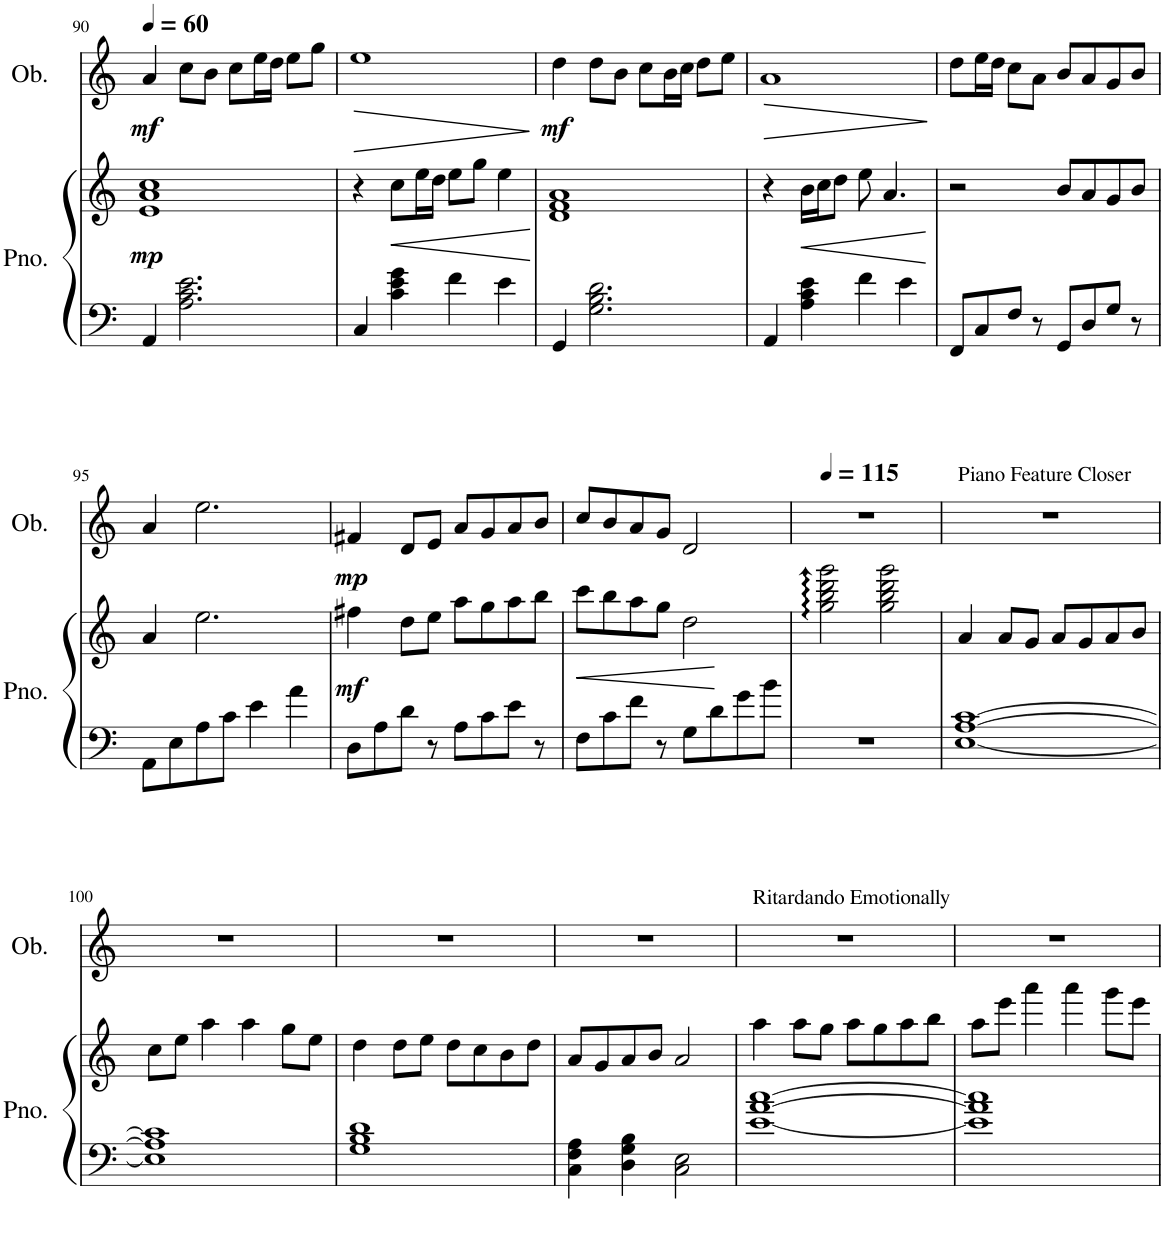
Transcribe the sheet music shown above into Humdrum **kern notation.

**kern	**kern	**dynam	**kern	**dynam
*part2	*part2	*part2	*part1	*part1
*staff3	*staff2	*staff2/3	*staff1	*staff1
*I"Piano	*	*	*I"Oboe	*
*I'Pno.	*	*	*I'Ob.	*
!!LO:PB:g=z
*clefF4	*clefG2	*	*clefG2	*
*k[]	*k[]	*	*k[]	*
*M4/4	*M4/4	*	*M4/4	*
*MM60	*MM60	*	*MM60	*
=90	=90	=90	=90	=90
!	!	!LO:DY:b	!	!LO:DY:b
4AA/	1e 1a 1cc	mp	4a/	mf
2.A\ 2.c\ 2.e\	.	.	8cc\L	.
.	.	.	8b\J	.
.	.	.	8cc\L	.
.	.	.	16ee\L	.
.	.	.	16dd\JJ	.
.	.	.	8ee\L	.
.	.	.	8gg\J	.
=91	=91	=91	=91	=91
!	!	!	!	!LO:HP:b
4C/	4r	.	1ee	>
!	!	!LO:HP:b	!	!
4c\ 4e\ 4g\	8cc\L	<	.	.
.	16ee\L	[	.	.
.	16dd\JJ	.	.	.
4f\	8ee\L	.	.	.
.	8gg\J	.	.	.
4e\	4ee\	.	.	.
.	.	.	.	]
=92	=92	=92	=92	=92
!	!	!	!	!LO:DY:b
4GG/	1d 1f 1a	.	4dd\	mf
2.G\ 2.B\ 2.d\	.	.	8dd\L	.
.	.	.	8b\J	.
.	.	.	8cc\L	.
.	.	.	16b\L	.
.	.	.	16cc\JJ	.
.	.	.	8dd\L	.
.	.	.	8ee\J	.
=93	=93	=93	=93	=93
!	!	!	!	!LO:HP:b
4AA/	4r	.	1a	>
!	!	!LO:HP:b	!	!
4A\ 4c\ 4e\	16b\LL	<	.	.
.	16cc\J	[	.	.
.	8dd\J	.	.	.
4f\	8ee\	.	.	.
.	4.a/	.	.	.
4e\	.	.	.	.
.	.	.	.	]
=94	=94	=94	=94	=94
8FF/L	2r	.	8dd\L	.
8C/	.	.	16ee\L	.
.	.	.	16dd\JJ	.
8F/J	.	.	8cc\L	.
8r	.	.	8a\J	.
8GG/L	8b/L	.	8b/L	.
8D/	8a/	.	8a/	.
8G/J	8g/	.	8g/	.
8r	8b/J	.	8b/J	.
!!LO:LB:g=z
=95	=95	=95	=95	=95
8AA\L	4a/	.	4a/	.
8E\	.	.	.	.
8A\	2.ee\	.	2.ee\	.
8c\J	.	.	.	.
4e\	.	.	.	.
4a\	.	.	.	.
=96	=96	=96	=96	=96
!	!	!LO:DY:b	!	!LO:DY:b
8D\L	4ff#X\	mf	4f#X/	mp
8A\	.	.	.	.
8d\J	8dd\L	.	8d/L	.
8r	8ee\J	.	8e/J	.
8A\L	8aa\L	.	8a/L	.
8c\	8gg\	.	8g/	.
8e\J	8aa\	.	8a/	.
8r	8bb\J	.	8b/J	.
=97	=97	=97	=97	=97
!	!	!LO:HP:b	!	!
8F\L	8ccc\L	<	8cc/L	.
8c\	8bb\	[	8b/	.
8f\J	8aa\	.	8a/	.
8r	8gg\J	.	8g/J	.
8G\L	2dd\	.	2d/	.
8d\	.	.	.	.
8g\	.	.	.	.
8b\J	.	.	.	.
=98	=98	=98	=98	=98
*	*	*	*MM115	*
1r	2gg\: 2bb\: 2ddd\: 2ggg\:	.	1r	.
.	2gg\ 2bb\ 2ddd\ 2ggg\	.	.	.
=99	=99	=99	=99	=99
!	!	!	!LO:TX:a:t=Piano Feature Closer	!
[1E [1A [1c	4a/	.	1r	.
.	8a/L	.	.	.
.	8g/J	.	.	.
.	8a/L	.	.	.
.	8g/	.	.	.
.	8a/	.	.	.
.	8b/J	.	.	.
!!LO:LB:g=z
=100	=100	=100	=100	=100
1E] 1A] 1c]	8cc\L	.	1r	.
.	8ee\J	.	.	.
.	4aa\	.	.	.
.	4aa\	.	.	.
.	8gg\L	.	.	.
.	8ee\J	.	.	.
=101	=101	=101	=101	=101
1G 1B 1d	4dd\	.	1r	.
.	8dd\L	.	.	.
.	8ee\J	.	.	.
.	8dd\L	.	.	.
.	8cc\	.	.	.
.	8b\	.	.	.
.	8dd\J	.	.	.
=102	=102	=102	=102	=102
4C\ 4F\ 4A\	8a/L	.	1r	.
.	8g/	.	.	.
4D\ 4G\ 4B\	8a/	.	.	.
.	8b/J	.	.	.
2C\ 2E\	2a/	.	.	.
=103	=103	=103	=103	=103
!	!	!	!LO:TX:a:t=Ritardando Emotionally	!
[1e [1a [1cc	4aa\	.	1r	.
.	8aa\L	.	.	.
.	8gg\J	.	.	.
.	8aa\L	.	.	.
.	8gg\	.	.	.
.	8aa\	.	.	.
.	8bb\J	.	.	.
=104	=104	=104	=104	=104
1e] 1a] 1cc]	8aa\L	.	1r	.
.	8eee\J	.	.	.
.	4aaa\	.	.	.
.	4aaa\	.	.	.
.	8ggg\L	.	.	.
.	8eee\J	.	.	.
=	=	=	=	=
*-	*-	*-	*-	*-
